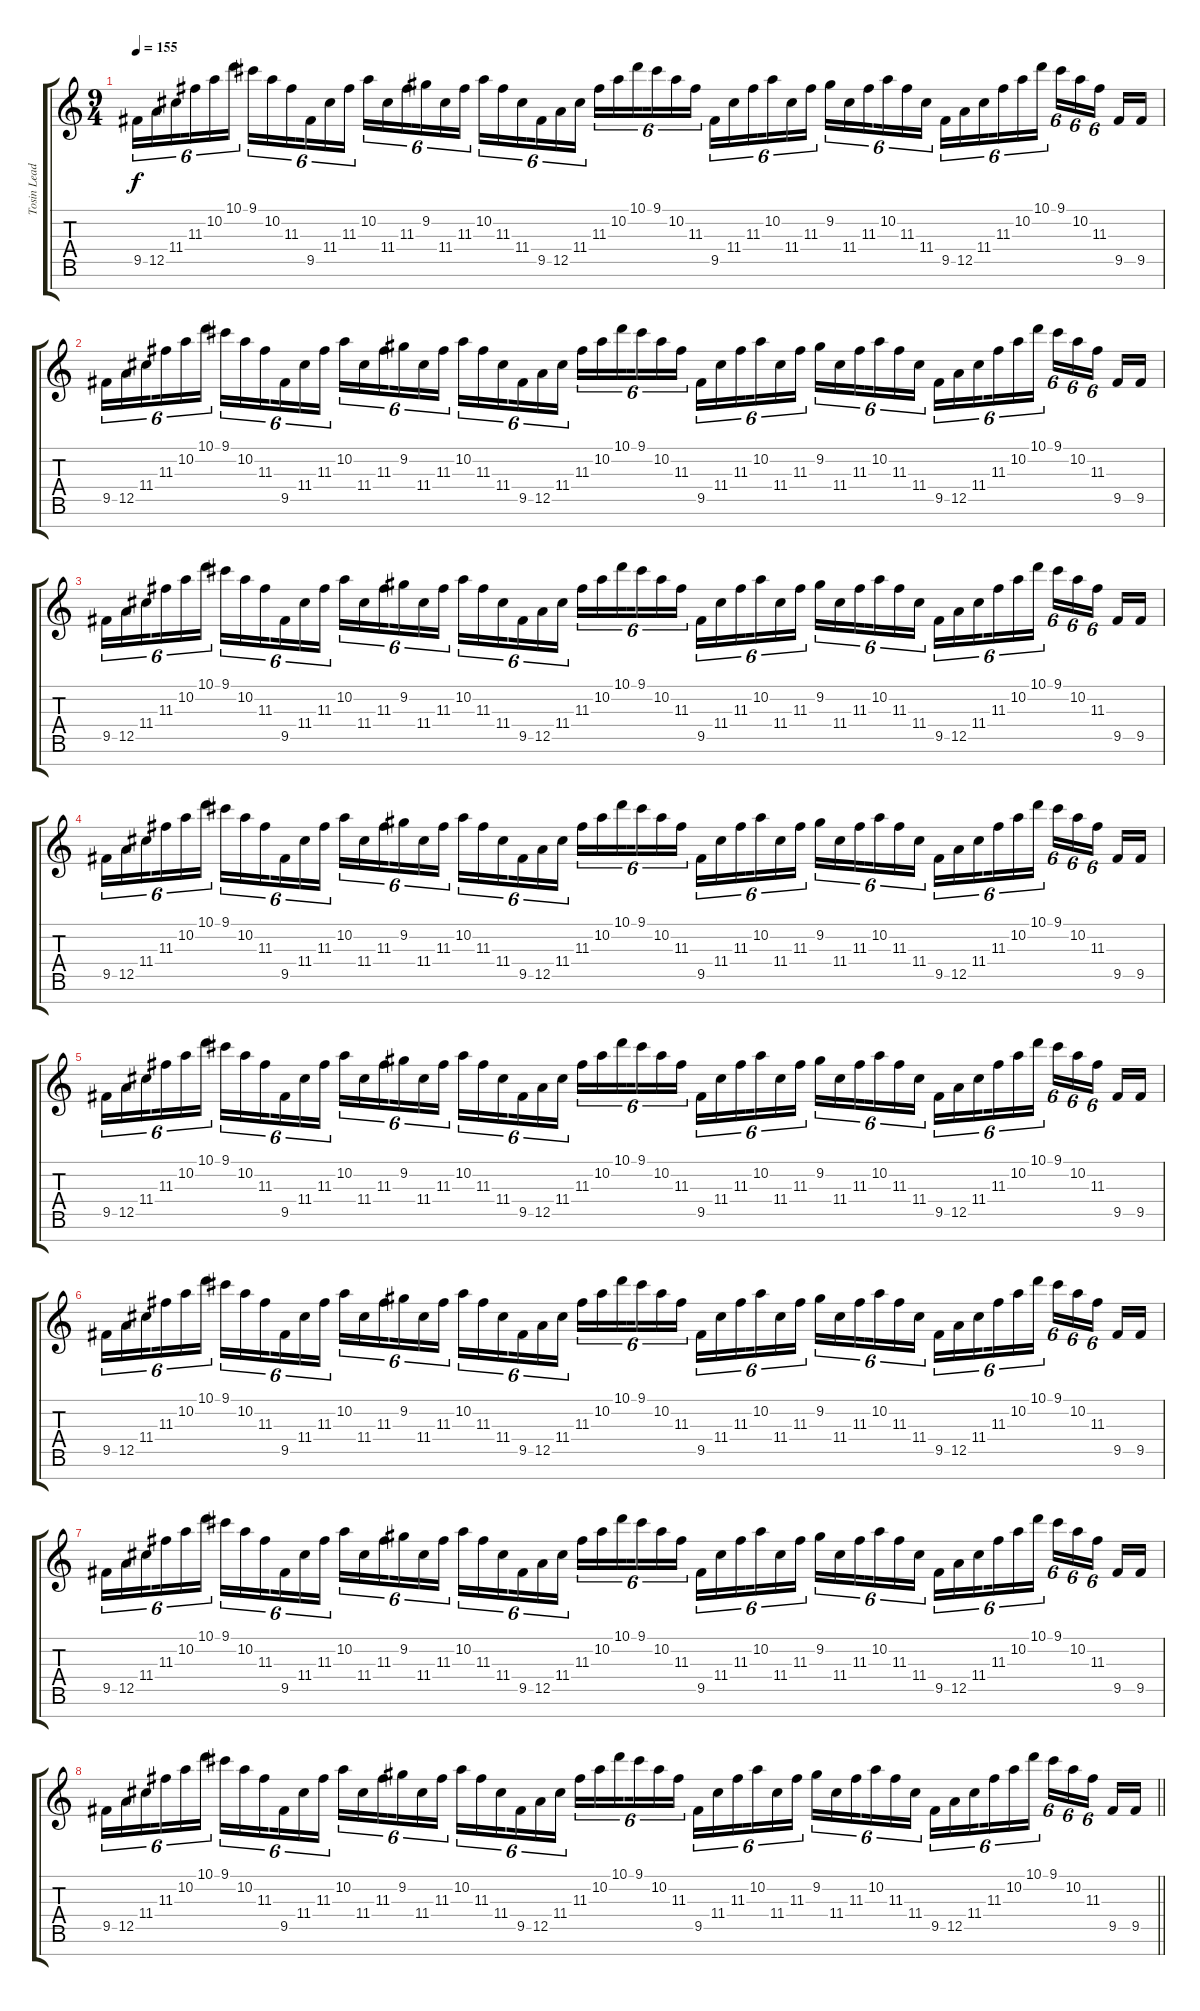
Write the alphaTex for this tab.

\track ("Tosin Lead Left" "Tosin Lead") {instrument distortionguitar}
\staff {score tabs}
\tuning (E4 B3 G3 D3 A2 D2 B1) {hide}
\ts (9 4)
\tempo 155
\clef g2
\ks c
9.5.16{tu (6 4) dy f} 12.5.16{tu (6 4)} 11.4.16{tu (6 4) beam splitsecondary} 11.3.16{tu (6 4)} 10.2.16{tu (6 4)} 10.1.16{tu (6 4) beam splitsecondary} 9.1.16{tu (6 4)} 10.2.16{tu (6 4)} 11.3.16{tu (6 4) beam splitsecondary} 9.5.16{tu (6 4)} 11.4.16{tu (6 4)} 11.3.16{tu (6 4) beam splitsecondary} 10.2.16{tu (6 4)} 11.4.16{tu (6 4)} 11.3.16{tu (6 4) beam splitsecondary} 9.2.16{tu (6 4)} 11.4.16{tu (6 4)} 11.3.16{tu (6 4)} 10.2.16{tu (6 4)} 11.3.16{tu (6 4)} 11.4.16{tu (6 4) beam splitsecondary} 9.5.16{tu (6 4)} 12.5.16{tu (6 4)} 11.4.16{tu (6 4) beam splitsecondary} 11.3.16{tu (6 4)} 10.2.16{tu (6 4)} 10.1.16{tu (6 4) beam splitsecondary} 9.1.16{tu (6 4)} 10.2.16{tu (6 4)} 11.3.16{tu (6 4) beam splitsecondary} 9.5.16{tu (6 4)} 11.4.16{tu (6 4)} 11.3.16{tu (6 4) beam splitsecondary} 10.2.16{tu (6 4)} 11.4.16{tu (6 4)} 11.3.16{tu (6 4)} 9.2.16{tu (6 4)} 11.4.16{tu (6 4)} 11.3.16{tu (6 4) beam splitsecondary} 10.2.16{tu (6 4)} 11.3.16{tu (6 4)} 11.4.16{tu (6 4) beam splitsecondary} 9.5.16{tu (6 4)} 12.5.16{tu (6 4)} 11.4.16{tu (6 4) beam splitsecondary} 11.3.16{tu (6 4)} 10.2.16{tu (6 4)} 10.1.16{tu (6 4) beam splitsecondary} 9.1.16{tu (6 4)} 10.2.16{tu (6 4)} 11.3.16{tu (6 4) beam splitsecondary} 9.5.16 9.5.16 |
9.5.16{tu (6 4)} 12.5.16{tu (6 4)} 11.4.16{tu (6 4) beam splitsecondary} 11.3.16{tu (6 4)} 10.2.16{tu (6 4)} 10.1.16{tu (6 4) beam splitsecondary} 9.1.16{tu (6 4)} 10.2.16{tu (6 4)} 11.3.16{tu (6 4) beam splitsecondary} 9.5.16{tu (6 4)} 11.4.16{tu (6 4)} 11.3.16{tu (6 4) beam splitsecondary} 10.2.16{tu (6 4)} 11.4.16{tu (6 4)} 11.3.16{tu (6 4) beam splitsecondary} 9.2.16{tu (6 4)} 11.4.16{tu (6 4)} 11.3.16{tu (6 4)} 10.2.16{tu (6 4)} 11.3.16{tu (6 4)} 11.4.16{tu (6 4) beam splitsecondary} 9.5.16{tu (6 4)} 12.5.16{tu (6 4)} 11.4.16{tu (6 4) beam splitsecondary} 11.3.16{tu (6 4)} 10.2.16{tu (6 4)} 10.1.16{tu (6 4) beam splitsecondary} 9.1.16{tu (6 4)} 10.2.16{tu (6 4)} 11.3.16{tu (6 4) beam splitsecondary} 9.5.16{tu (6 4)} 11.4.16{tu (6 4)} 11.3.16{tu (6 4) beam splitsecondary} 10.2.16{tu (6 4)} 11.4.16{tu (6 4)} 11.3.16{tu (6 4)} 9.2.16{tu (6 4)} 11.4.16{tu (6 4)} 11.3.16{tu (6 4) beam splitsecondary} 10.2.16{tu (6 4)} 11.3.16{tu (6 4)} 11.4.16{tu (6 4) beam splitsecondary} 9.5.16{tu (6 4)} 12.5.16{tu (6 4)} 11.4.16{tu (6 4) beam splitsecondary} 11.3.16{tu (6 4)} 10.2.16{tu (6 4)} 10.1.16{tu (6 4) beam splitsecondary} 9.1.16{tu (6 4)} 10.2.16{tu (6 4)} 11.3.16{tu (6 4) beam splitsecondary} 9.5.16 9.5.16 |
9.5.16{tu (6 4)} 12.5.16{tu (6 4)} 11.4.16{tu (6 4) beam splitsecondary} 11.3.16{tu (6 4)} 10.2.16{tu (6 4)} 10.1.16{tu (6 4) beam splitsecondary} 9.1.16{tu (6 4)} 10.2.16{tu (6 4)} 11.3.16{tu (6 4) beam splitsecondary} 9.5.16{tu (6 4)} 11.4.16{tu (6 4)} 11.3.16{tu (6 4) beam splitsecondary} 10.2.16{tu (6 4)} 11.4.16{tu (6 4)} 11.3.16{tu (6 4) beam splitsecondary} 9.2.16{tu (6 4)} 11.4.16{tu (6 4)} 11.3.16{tu (6 4)} 10.2.16{tu (6 4)} 11.3.16{tu (6 4)} 11.4.16{tu (6 4) beam splitsecondary} 9.5.16{tu (6 4)} 12.5.16{tu (6 4)} 11.4.16{tu (6 4) beam splitsecondary} 11.3.16{tu (6 4)} 10.2.16{tu (6 4)} 10.1.16{tu (6 4) beam splitsecondary} 9.1.16{tu (6 4)} 10.2.16{tu (6 4)} 11.3.16{tu (6 4) beam splitsecondary} 9.5.16{tu (6 4)} 11.4.16{tu (6 4)} 11.3.16{tu (6 4) beam splitsecondary} 10.2.16{tu (6 4)} 11.4.16{tu (6 4)} 11.3.16{tu (6 4)} 9.2.16{tu (6 4)} 11.4.16{tu (6 4)} 11.3.16{tu (6 4) beam splitsecondary} 10.2.16{tu (6 4)} 11.3.16{tu (6 4)} 11.4.16{tu (6 4) beam splitsecondary} 9.5.16{tu (6 4)} 12.5.16{tu (6 4)} 11.4.16{tu (6 4) beam splitsecondary} 11.3.16{tu (6 4)} 10.2.16{tu (6 4)} 10.1.16{tu (6 4) beam splitsecondary} 9.1.16{tu (6 4)} 10.2.16{tu (6 4)} 11.3.16{tu (6 4) beam splitsecondary} 9.5.16 9.5.16 |
9.5.16{tu (6 4)} 12.5.16{tu (6 4)} 11.4.16{tu (6 4) beam splitsecondary} 11.3.16{tu (6 4)} 10.2.16{tu (6 4)} 10.1.16{tu (6 4) beam splitsecondary} 9.1.16{tu (6 4)} 10.2.16{tu (6 4)} 11.3.16{tu (6 4) beam splitsecondary} 9.5.16{tu (6 4)} 11.4.16{tu (6 4)} 11.3.16{tu (6 4) beam splitsecondary} 10.2.16{tu (6 4)} 11.4.16{tu (6 4)} 11.3.16{tu (6 4) beam splitsecondary} 9.2.16{tu (6 4)} 11.4.16{tu (6 4)} 11.3.16{tu (6 4)} 10.2.16{tu (6 4)} 11.3.16{tu (6 4)} 11.4.16{tu (6 4) beam splitsecondary} 9.5.16{tu (6 4)} 12.5.16{tu (6 4)} 11.4.16{tu (6 4) beam splitsecondary} 11.3.16{tu (6 4)} 10.2.16{tu (6 4)} 10.1.16{tu (6 4) beam splitsecondary} 9.1.16{tu (6 4)} 10.2.16{tu (6 4)} 11.3.16{tu (6 4) beam splitsecondary} 9.5.16{tu (6 4)} 11.4.16{tu (6 4)} 11.3.16{tu (6 4) beam splitsecondary} 10.2.16{tu (6 4)} 11.4.16{tu (6 4)} 11.3.16{tu (6 4)} 9.2.16{tu (6 4)} 11.4.16{tu (6 4)} 11.3.16{tu (6 4) beam splitsecondary} 10.2.16{tu (6 4)} 11.3.16{tu (6 4)} 11.4.16{tu (6 4) beam splitsecondary} 9.5.16{tu (6 4)} 12.5.16{tu (6 4)} 11.4.16{tu (6 4) beam splitsecondary} 11.3.16{tu (6 4)} 10.2.16{tu (6 4)} 10.1.16{tu (6 4) beam splitsecondary} 9.1.16{tu (6 4)} 10.2.16{tu (6 4)} 11.3.16{tu (6 4) beam splitsecondary} 9.5.16 9.5.16 |
9.5.16{tu (6 4)} 12.5.16{tu (6 4)} 11.4.16{tu (6 4) beam splitsecondary} 11.3.16{tu (6 4)} 10.2.16{tu (6 4)} 10.1.16{tu (6 4) beam splitsecondary} 9.1.16{tu (6 4)} 10.2.16{tu (6 4)} 11.3.16{tu (6 4) beam splitsecondary} 9.5.16{tu (6 4)} 11.4.16{tu (6 4)} 11.3.16{tu (6 4) beam splitsecondary} 10.2.16{tu (6 4)} 11.4.16{tu (6 4)} 11.3.16{tu (6 4) beam splitsecondary} 9.2.16{tu (6 4)} 11.4.16{tu (6 4)} 11.3.16{tu (6 4)} 10.2.16{tu (6 4)} 11.3.16{tu (6 4)} 11.4.16{tu (6 4) beam splitsecondary} 9.5.16{tu (6 4)} 12.5.16{tu (6 4)} 11.4.16{tu (6 4) beam splitsecondary} 11.3.16{tu (6 4)} 10.2.16{tu (6 4)} 10.1.16{tu (6 4) beam splitsecondary} 9.1.16{tu (6 4)} 10.2.16{tu (6 4)} 11.3.16{tu (6 4) beam splitsecondary} 9.5.16{tu (6 4)} 11.4.16{tu (6 4)} 11.3.16{tu (6 4) beam splitsecondary} 10.2.16{tu (6 4)} 11.4.16{tu (6 4)} 11.3.16{tu (6 4)} 9.2.16{tu (6 4)} 11.4.16{tu (6 4)} 11.3.16{tu (6 4) beam splitsecondary} 10.2.16{tu (6 4)} 11.3.16{tu (6 4)} 11.4.16{tu (6 4) beam splitsecondary} 9.5.16{tu (6 4)} 12.5.16{tu (6 4)} 11.4.16{tu (6 4) beam splitsecondary} 11.3.16{tu (6 4)} 10.2.16{tu (6 4)} 10.1.16{tu (6 4) beam splitsecondary} 9.1.16{tu (6 4)} 10.2.16{tu (6 4)} 11.3.16{tu (6 4) beam splitsecondary} 9.5.16 9.5.16 |
9.5.16{tu (6 4)} 12.5.16{tu (6 4)} 11.4.16{tu (6 4) beam splitsecondary} 11.3.16{tu (6 4)} 10.2.16{tu (6 4)} 10.1.16{tu (6 4) beam splitsecondary} 9.1.16{tu (6 4)} 10.2.16{tu (6 4)} 11.3.16{tu (6 4) beam splitsecondary} 9.5.16{tu (6 4)} 11.4.16{tu (6 4)} 11.3.16{tu (6 4) beam splitsecondary} 10.2.16{tu (6 4)} 11.4.16{tu (6 4)} 11.3.16{tu (6 4) beam splitsecondary} 9.2.16{tu (6 4)} 11.4.16{tu (6 4)} 11.3.16{tu (6 4)} 10.2.16{tu (6 4)} 11.3.16{tu (6 4)} 11.4.16{tu (6 4) beam splitsecondary} 9.5.16{tu (6 4)} 12.5.16{tu (6 4)} 11.4.16{tu (6 4) beam splitsecondary} 11.3.16{tu (6 4)} 10.2.16{tu (6 4)} 10.1.16{tu (6 4) beam splitsecondary} 9.1.16{tu (6 4)} 10.2.16{tu (6 4)} 11.3.16{tu (6 4) beam splitsecondary} 9.5.16{tu (6 4)} 11.4.16{tu (6 4)} 11.3.16{tu (6 4) beam splitsecondary} 10.2.16{tu (6 4)} 11.4.16{tu (6 4)} 11.3.16{tu (6 4)} 9.2.16{tu (6 4)} 11.4.16{tu (6 4)} 11.3.16{tu (6 4) beam splitsecondary} 10.2.16{tu (6 4)} 11.3.16{tu (6 4)} 11.4.16{tu (6 4) beam splitsecondary} 9.5.16{tu (6 4)} 12.5.16{tu (6 4)} 11.4.16{tu (6 4) beam splitsecondary} 11.3.16{tu (6 4)} 10.2.16{tu (6 4)} 10.1.16{tu (6 4) beam splitsecondary} 9.1.16{tu (6 4)} 10.2.16{tu (6 4)} 11.3.16{tu (6 4) beam splitsecondary} 9.5.16 9.5.16 |
9.5.16{tu (6 4)} 12.5.16{tu (6 4)} 11.4.16{tu (6 4) beam splitsecondary} 11.3.16{tu (6 4)} 10.2.16{tu (6 4)} 10.1.16{tu (6 4) beam splitsecondary} 9.1.16{tu (6 4)} 10.2.16{tu (6 4)} 11.3.16{tu (6 4) beam splitsecondary} 9.5.16{tu (6 4)} 11.4.16{tu (6 4)} 11.3.16{tu (6 4) beam splitsecondary} 10.2.16{tu (6 4)} 11.4.16{tu (6 4)} 11.3.16{tu (6 4) beam splitsecondary} 9.2.16{tu (6 4)} 11.4.16{tu (6 4)} 11.3.16{tu (6 4)} 10.2.16{tu (6 4)} 11.3.16{tu (6 4)} 11.4.16{tu (6 4) beam splitsecondary} 9.5.16{tu (6 4)} 12.5.16{tu (6 4)} 11.4.16{tu (6 4) beam splitsecondary} 11.3.16{tu (6 4)} 10.2.16{tu (6 4)} 10.1.16{tu (6 4) beam splitsecondary} 9.1.16{tu (6 4)} 10.2.16{tu (6 4)} 11.3.16{tu (6 4) beam splitsecondary} 9.5.16{tu (6 4)} 11.4.16{tu (6 4)} 11.3.16{tu (6 4) beam splitsecondary} 10.2.16{tu (6 4)} 11.4.16{tu (6 4)} 11.3.16{tu (6 4)} 9.2.16{tu (6 4)} 11.4.16{tu (6 4)} 11.3.16{tu (6 4) beam splitsecondary} 10.2.16{tu (6 4)} 11.3.16{tu (6 4)} 11.4.16{tu (6 4) beam splitsecondary} 9.5.16{tu (6 4)} 12.5.16{tu (6 4)} 11.4.16{tu (6 4) beam splitsecondary} 11.3.16{tu (6 4)} 10.2.16{tu (6 4)} 10.1.16{tu (6 4) beam splitsecondary} 9.1.16{tu (6 4)} 10.2.16{tu (6 4)} 11.3.16{tu (6 4) beam splitsecondary} 9.5.16 9.5.16 |
\barLineRight lightlight
9.5.16{tu (6 4)} 12.5.16{tu (6 4)} 11.4.16{tu (6 4) beam splitsecondary} 11.3.16{tu (6 4)} 10.2.16{tu (6 4)} 10.1.16{tu (6 4) beam splitsecondary} 9.1.16{tu (6 4)} 10.2.16{tu (6 4)} 11.3.16{tu (6 4) beam splitsecondary} 9.5.16{tu (6 4)} 11.4.16{tu (6 4)} 11.3.16{tu (6 4) beam splitsecondary} 10.2.16{tu (6 4)} 11.4.16{tu (6 4)} 11.3.16{tu (6 4) beam splitsecondary} 9.2.16{tu (6 4)} 11.4.16{tu (6 4)} 11.3.16{tu (6 4)} 10.2.16{tu (6 4)} 11.3.16{tu (6 4)} 11.4.16{tu (6 4) beam splitsecondary} 9.5.16{tu (6 4)} 12.5.16{tu (6 4)} 11.4.16{tu (6 4) beam splitsecondary} 11.3.16{tu (6 4)} 10.2.16{tu (6 4)} 10.1.16{tu (6 4) beam splitsecondary} 9.1.16{tu (6 4)} 10.2.16{tu (6 4)} 11.3.16{tu (6 4) beam splitsecondary} 9.5.16{tu (6 4)} 11.4.16{tu (6 4)} 11.3.16{tu (6 4) beam splitsecondary} 10.2.16{tu (6 4)} 11.4.16{tu (6 4)} 11.3.16{tu (6 4)} 9.2.16{tu (6 4)} 11.4.16{tu (6 4)} 11.3.16{tu (6 4) beam splitsecondary} 10.2.16{tu (6 4)} 11.3.16{tu (6 4)} 11.4.16{tu (6 4) beam splitsecondary} 9.5.16{tu (6 4)} 12.5.16{tu (6 4)} 11.4.16{tu (6 4) beam splitsecondary} 11.3.16{tu (6 4)} 10.2.16{tu (6 4)} 10.1.16{tu (6 4) beam splitsecondary} 9.1.16{tu (6 4)} 10.2.16{tu (6 4)} 11.3.16{tu (6 4) beam splitsecondary} 9.5.16 9.5.16
